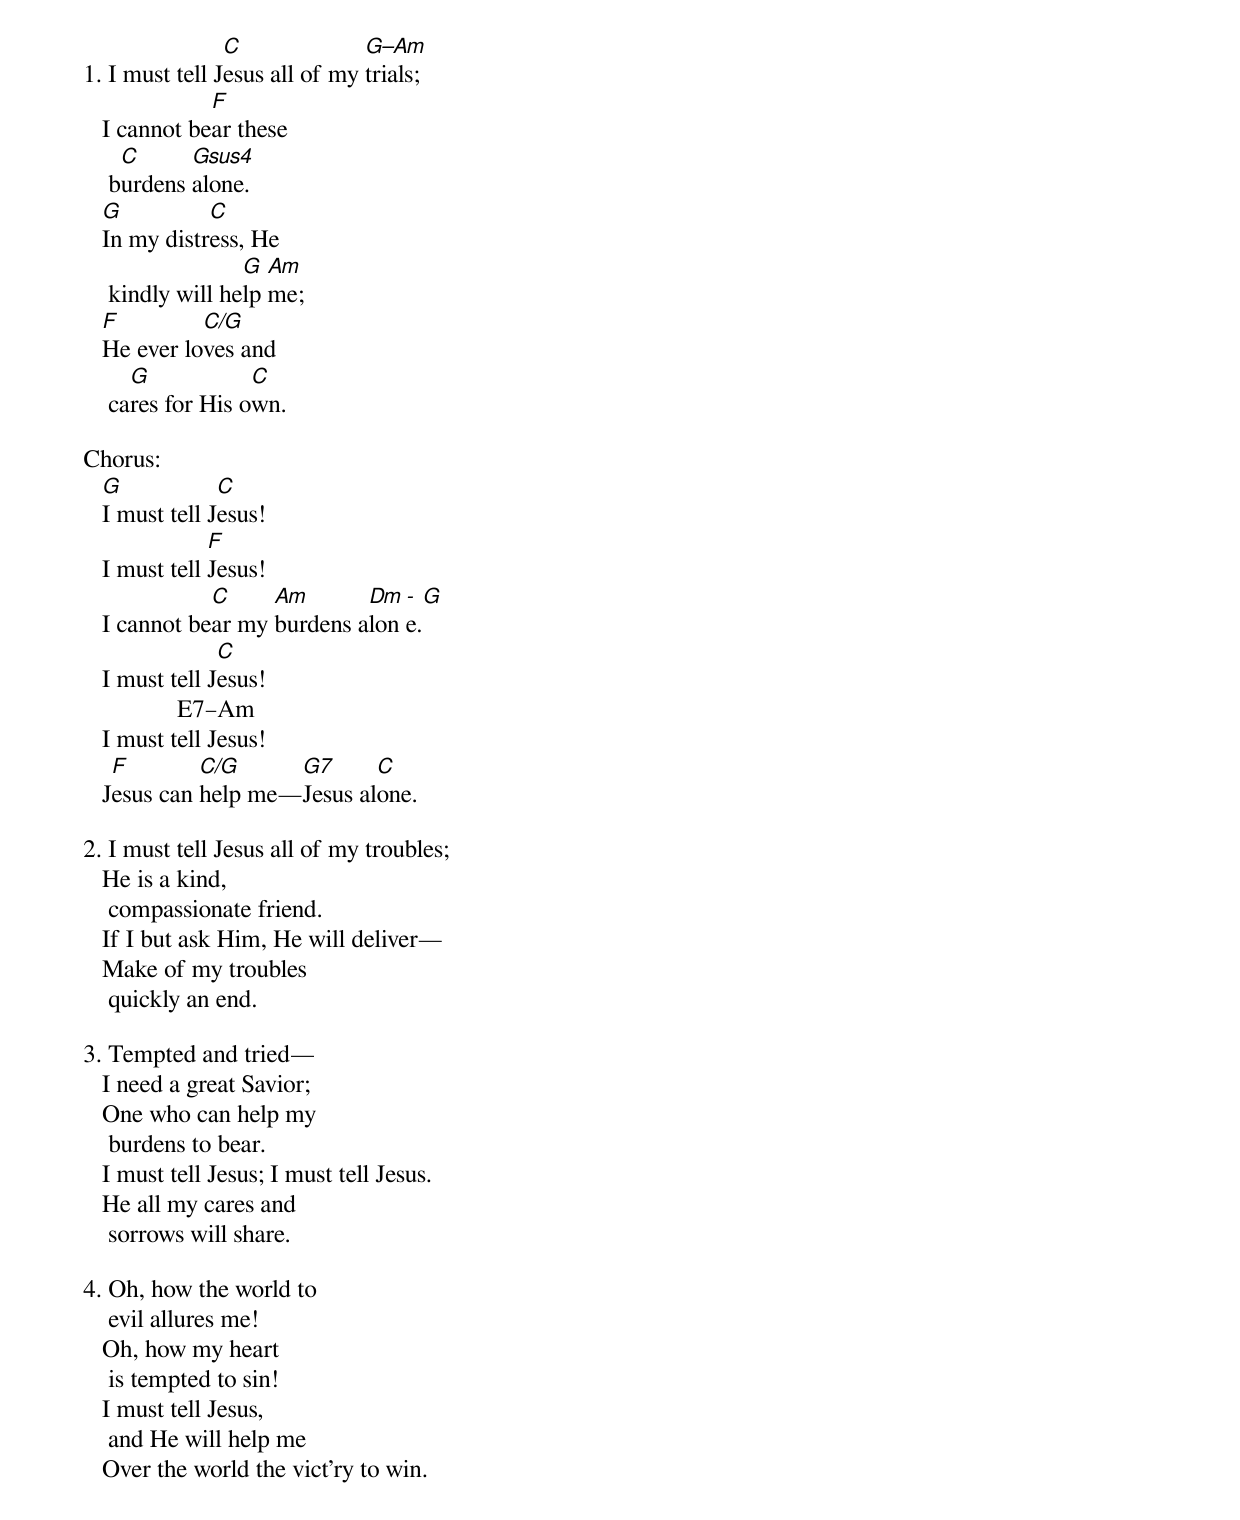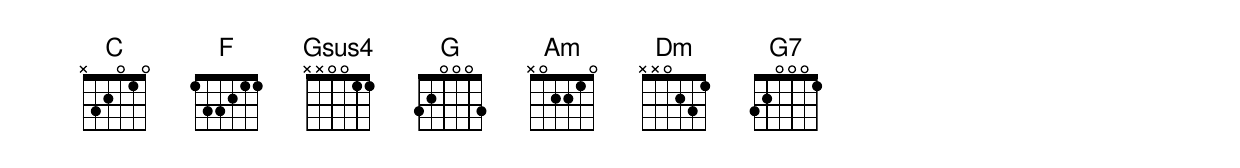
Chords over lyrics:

                C              G–Am
1. I must tell Jesus all of my trials;
              F
   I cannot bear these
     C      Gsus4
    burdens alone.
   G          C
   In my distress, He
                  G  Am
    kindly will help me;
   F         C/G
   He ever loves and
      G            C
    cares for His own.

Chorus:
   G            C
   I must tell Jesus!
               F
   I must tell Jesus!
              C     Am       Dm - G
   I cannot bear my burdens alone.
                C
   I must tell Jesus!
               E7–Am
   I must tell Jesus!
    F        C/G     G7      C
   Jesus can help me—Jesus alone.

2. I must tell Jesus all of my troubles;
   He is a kind,
    compassionate friend.
   If I but ask Him, He will deliver—
   Make of my troubles
    quickly an end.

3. Tempted and tried—
   I need a great Savior;
   One who can help my
    burdens to bear.
   I must tell Jesus; I must tell Jesus.
   He all my cares and
    sorrows will share.

4. Oh, how the world to
    evil allures me!
   Oh, how my heart
    is tempted to sin!
   I must tell Jesus,
    and He will help me
   Over the world the vict'ry to win.
